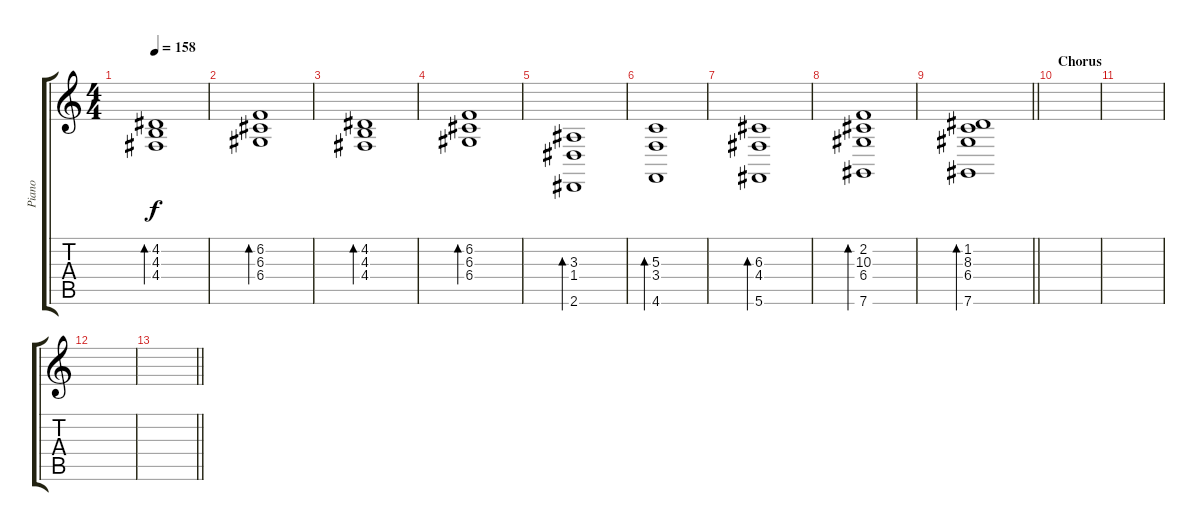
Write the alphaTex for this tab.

\track ("Piano" "Piano") {instrument acousticgrandpiano}
\staff {score tabs}
\tuning (E4 B3 G3 D3 A2 Db2) {hide}
\ts (4 4)
\tempo 158
\clef g2
\ks c
(4.2 4.3 4.4).1{bd 120 dy f} |
(6.2 6.3 6.4).1{bd 120} |
(4.2 4.3 4.4).1{bd 120} |
(6.2 6.3 6.4).1{bd 120} |
(3.3 1.4 2.6).1{bd 120} |
(5.3 3.4 4.6).1{bd 120} |
(6.3 4.4 5.6).1{bd 120} |
(2.2 10.3 6.4 7.6).1{bd 120} |
\barLineRight lightlight
(1.2 8.3 6.4 7.6).1{bd 120} |
\section ("" "Chorus")
|
|
|
\barLineRight lightlight
